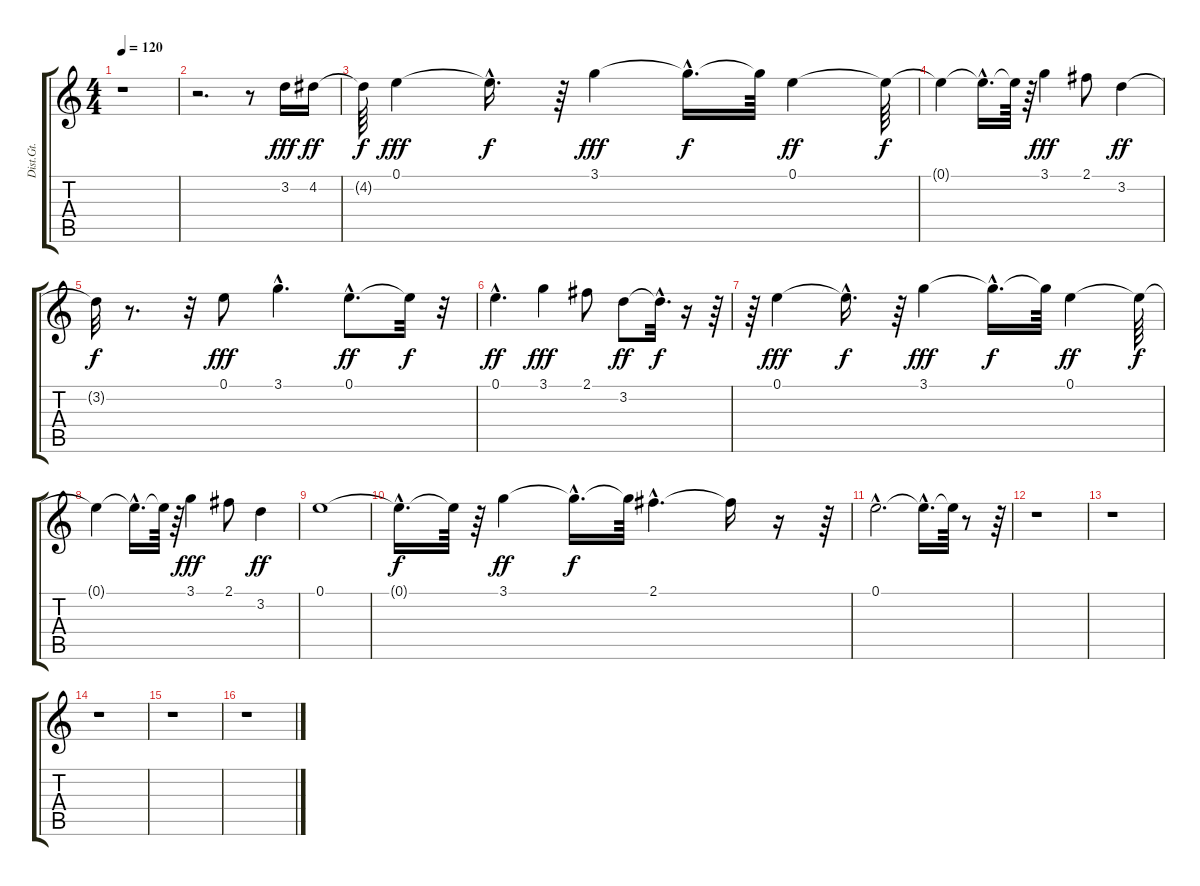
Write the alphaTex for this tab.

\track ("Dist.Gt." "Dist.Gt.") {instrument distortionguitar}
\staff {score tabs}
\tuning (E4 B3 G3 D3 A2 E2) {hide}
\ts (4 4)
\tempo 120
\clef g2
\ks c
r.1{dy fff} |
r.2{d} r.8 3.2.16 4.2.16{dy ff} |
4.2{t}.64{dy f} 0.1.4{dy fff} 0.1{hac t}.16{d dy f} r.64 3.1.4{dy fff} 3.1{hac t}.16{d dy f} 3.1{t}.64 0.1.4{dy ff} 0.1{t}.64{dy f} |
0.1{t}.4 0.1{hac t}.16{d} 0.1{t}.64 r.64 3.1.4{dy fff} 2.1.8 3.2.4{dy ff} |
3.2{t}.32{dy f} r.8{d} r.32 0.1.8{dy fff} 3.1{hac}.4{d} 0.1{hac}.8{d dy ff} 0.1{t}.32{dy f} r.32 |
0.1{hac}.4{d dy ff} 3.1.4{dy fff} 2.1.8 3.2.8{dy ff} 3.2{hac t}.32{d dy f} r.16 r.64 |
r.64 0.1.4{dy fff} 0.1{hac t}.16{d dy f} r.64 3.1.4{dy fff} 3.1{hac t}.16{d dy f} 3.1{t}.64 0.1.4{dy ff} 0.1{t}.64{dy f} |
0.1{t}.4 0.1{hac t}.16{d} 0.1{t}.64 r.64 3.1.4{dy fff} 2.1.8 3.2.4{dy ff} |
0.1.1 |
0.1{hac t}.16{d dy f} 0.1{t}.64 r.64 3.1.4{dy ff} 3.1{hac t}.16{d dy f} 3.1{t}.64 2.1{hac}.4{d} 2.1{t}.16 r.16 r.64 |
0.1{hac}.2{d} 0.1{hac t}.16{d} 0.1{t}.64 r.8 r.64 |
r.1 |
r.1 |
r.1 |
r.1 |
r.1
